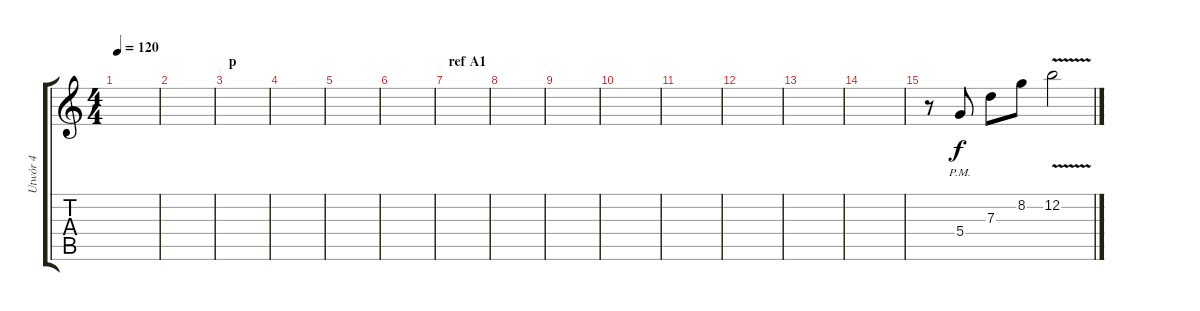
\track ("Utwór 4" "Utwór 4") {instrument overdrivenguitar}
\staff {score tabs}
\tuning (E4 B3 G3 D3 A2 E2) {hide}
\ts (4 4)
\tempo 120
\clef g2
\ks c
|
|
\section ("" "p")
|
|
|
|
\section ("" "ref A1")
|
|
|
|
|
|
|
|
r.8 5.4{pm}.8 7.3.8 8.2.8 12.2{v}.2
